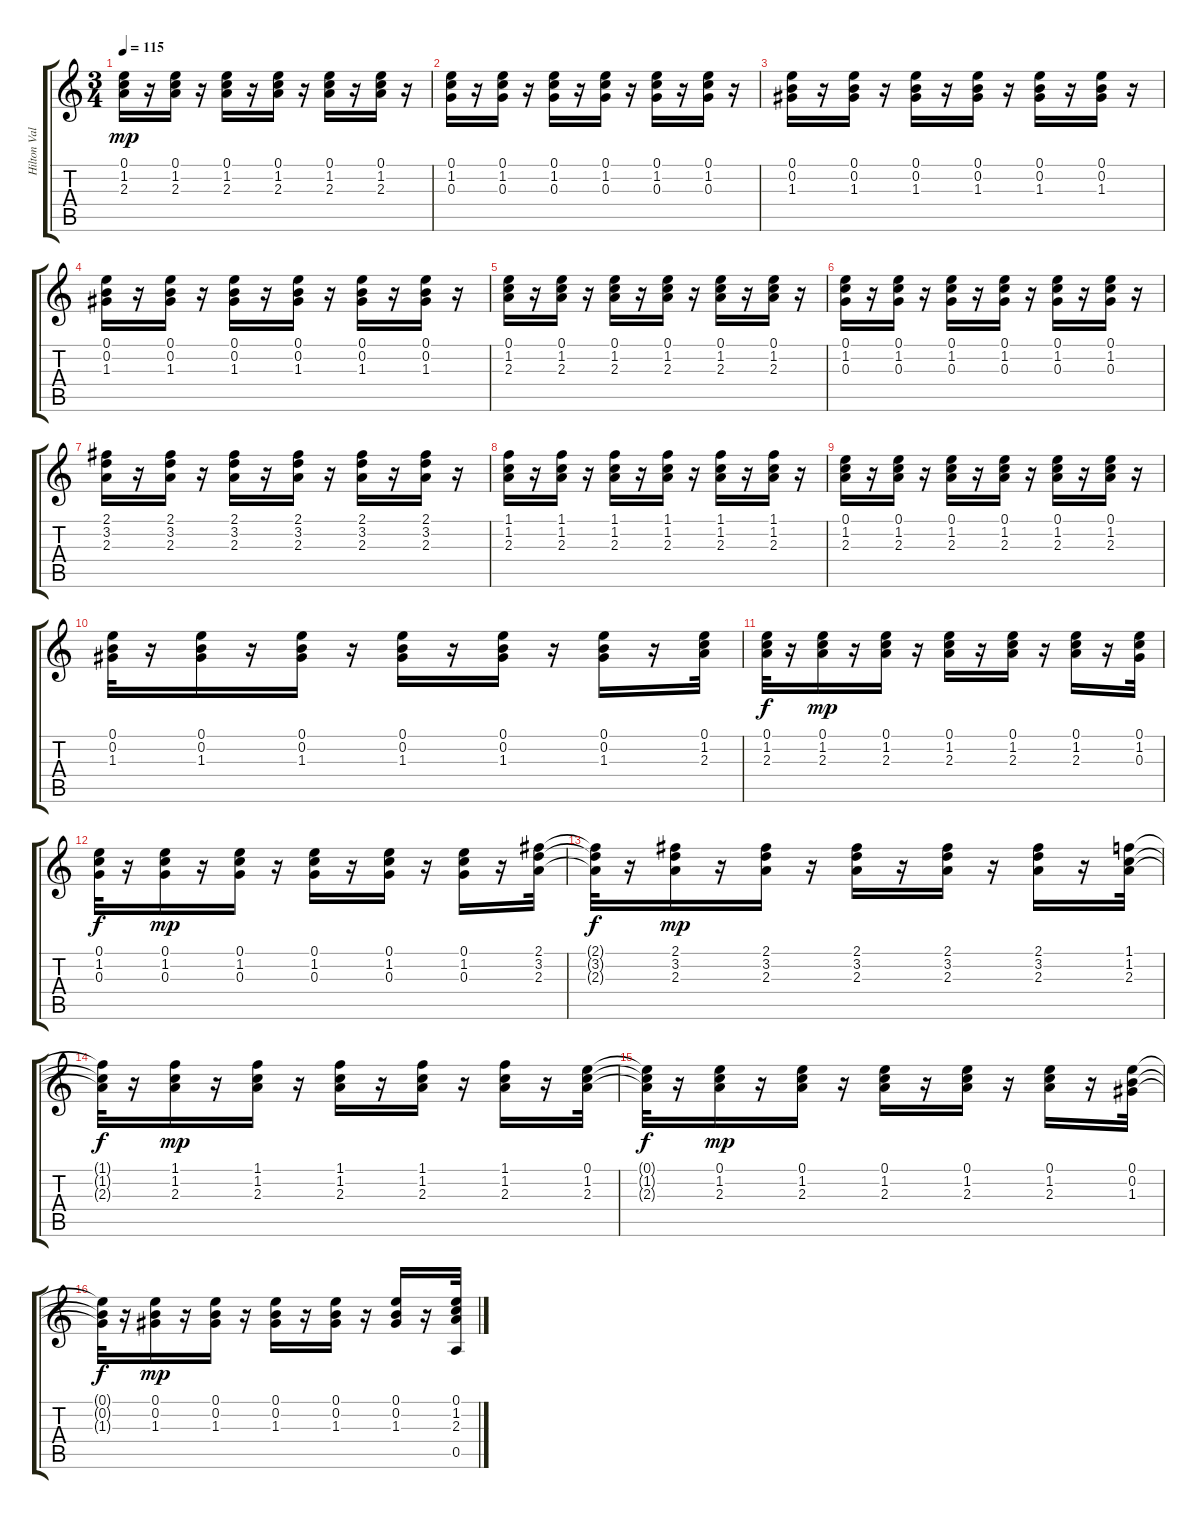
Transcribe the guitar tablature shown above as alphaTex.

\track ("Hilton Valentine" "Hilton Val") {instrument electricguitarjazz}
\staff {score tabs}
\tuning (E4 B3 G3 D3 A2 E2) {hide}
\ts (3 4)
\tempo 115
\clef g2
\ks c
(0.1 1.2 2.3).16{dy mp} r.16 (0.1 1.2 2.3).16 r.16 (0.1 1.2 2.3).16 r.16 (0.1 1.2 2.3).16 r.16 (0.1 1.2 2.3).16 r.16 (0.1 1.2 2.3).16 r.16 |
(0.1 1.2 0.3).16 r.16 (0.1 1.2 0.3).16 r.16 (0.1 1.2 0.3).16 r.16 (0.1 1.2 0.3).16 r.16 (0.1 1.2 0.3).16 r.16 (0.1 1.2 0.3).16 r.16 |
(0.1 0.2 1.3).16 r.16 (0.1 0.2 1.3).16 r.16 (0.1 0.2 1.3).16 r.16 (0.1 0.2 1.3).16 r.16 (0.1 0.2 1.3).16 r.16 (0.1 0.2 1.3).16 r.16 |
(0.1 0.2 1.3).16 r.16 (0.1 0.2 1.3).16 r.16 (0.1 0.2 1.3).16 r.16 (0.1 0.2 1.3).16 r.16 (0.1 0.2 1.3).16 r.16 (0.1 0.2 1.3).16 r.16 |
(0.1 1.2 2.3).16 r.16 (0.1 1.2 2.3).16 r.16 (0.1 1.2 2.3).16 r.16 (0.1 1.2 2.3).16 r.16 (0.1 1.2 2.3).16 r.16 (0.1 1.2 2.3).16 r.16 |
(0.1 1.2 0.3).16 r.16 (0.1 1.2 0.3).16 r.16 (0.1 1.2 0.3).16 r.16 (0.1 1.2 0.3).16 r.16 (0.1 1.2 0.3).16 r.16 (0.1 1.2 0.3).16 r.16 |
(2.1 3.2 2.3).16 r.16 (2.1 3.2 2.3).16 r.16 (2.1 3.2 2.3).16 r.16 (2.1 3.2 2.3).16 r.16 (2.1 3.2 2.3).16 r.16 (2.1 3.2 2.3).16 r.16 |
(1.1 1.2 2.3).16 r.16 (1.1 1.2 2.3).16 r.16 (1.1 1.2 2.3).16 r.16 (1.1 1.2 2.3).16 r.16 (1.1 1.2 2.3).16 r.16 (1.1 1.2 2.3).16 r.16 |
(0.1 1.2 2.3).16 r.16 (0.1 1.2 2.3).16 r.16 (0.1 1.2 2.3).16 r.16 (0.1 1.2 2.3).16 r.16 (0.1 1.2 2.3).16 r.16 (0.1 1.2 2.3).16 r.16 |
(0.1 0.2 1.3).32 r.16 (0.1 0.2 1.3).16 r.16 (0.1 0.2 1.3).16 r.16 (0.1 0.2 1.3).16 r.16 (0.1 0.2 1.3).16 r.16 (0.1 0.2 1.3).16 r.16 (0.1 1.2 2.3).32 |
(0.1 1.2 2.3).32{dy f} r.16 (0.1 1.2 2.3).16{dy mp} r.16 (0.1 1.2 2.3).16 r.16 (0.1 1.2 2.3).16 r.16 (0.1 1.2 2.3).16 r.16 (0.1 1.2 2.3).16 r.16 (0.1 1.2 0.3).32 |
(0.1 1.2 0.3).32{dy f} r.16 (0.1 1.2 0.3).16{dy mp} r.16 (0.1 1.2 0.3).16 r.16 (0.1 1.2 0.3).16 r.16 (0.1 1.2 0.3).16 r.16 (0.1 1.2 0.3).16 r.16 (2.1 3.2 2.3).32 |
(2.1{t} 3.2{t} 2.3{t}).32{dy f} r.16 (2.1 3.2 2.3).16{dy mp} r.16 (2.1 3.2 2.3).16 r.16 (2.1 3.2 2.3).16 r.16 (2.1 3.2 2.3).16 r.16 (2.1 3.2 2.3).16 r.16 (1.1 1.2 2.3).32 |
(1.1{t} 1.2{t} 2.3{t}).32{dy f} r.16 (1.1 1.2 2.3).16{dy mp} r.16 (1.1 1.2 2.3).16 r.16 (1.1 1.2 2.3).16 r.16 (1.1 1.2 2.3).16 r.16 (1.1 1.2 2.3).16 r.16 (0.1 1.2 2.3).32 |
(0.1{t} 1.2{t} 2.3{t}).32{dy f} r.16 (0.1 1.2 2.3).16{dy mp} r.16 (0.1 1.2 2.3).16 r.16 (0.1 1.2 2.3).16 r.16 (0.1 1.2 2.3).16 r.16 (0.1 1.2 2.3).16 r.16 (0.1 0.2 1.3).32 |
(0.1{t} 0.2{t} 1.3{t}).32{dy f} r.16 (0.1 0.2 1.3).16{dy mp} r.16 (0.1 0.2 1.3).16 r.16 (0.1 0.2 1.3).16 r.16 (0.1 0.2 1.3).16 r.16 (0.1 0.2 1.3).16 r.16 (0.1 1.2 2.3 0.5).32
